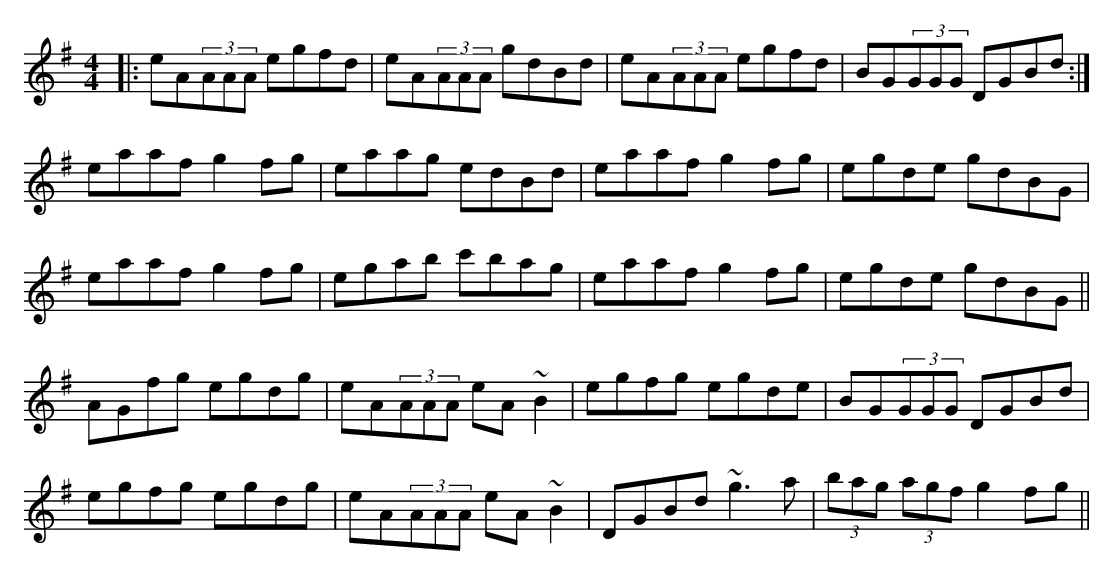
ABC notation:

X:1
M:4/4
K:Ador
|:eA(3AAA egfd|eA(3AAA gdBd|eA(3AAA egfd|BG(3GGG DGBd:|
eaaf g2 fg|eaag edBd|eaaf g2 fg|egde gdBG|
eaaf g2 fg|egab c'bag|eaaf g2 fg|egde gdBG||
AGfg egdg|eA(3AAA eA~B2|egfg egde|BG(3GGG DGBd|
egfg egdg|eA(3AAA eA~B2|DGBd ~g3a|(3bag (3agf g2 fg||
